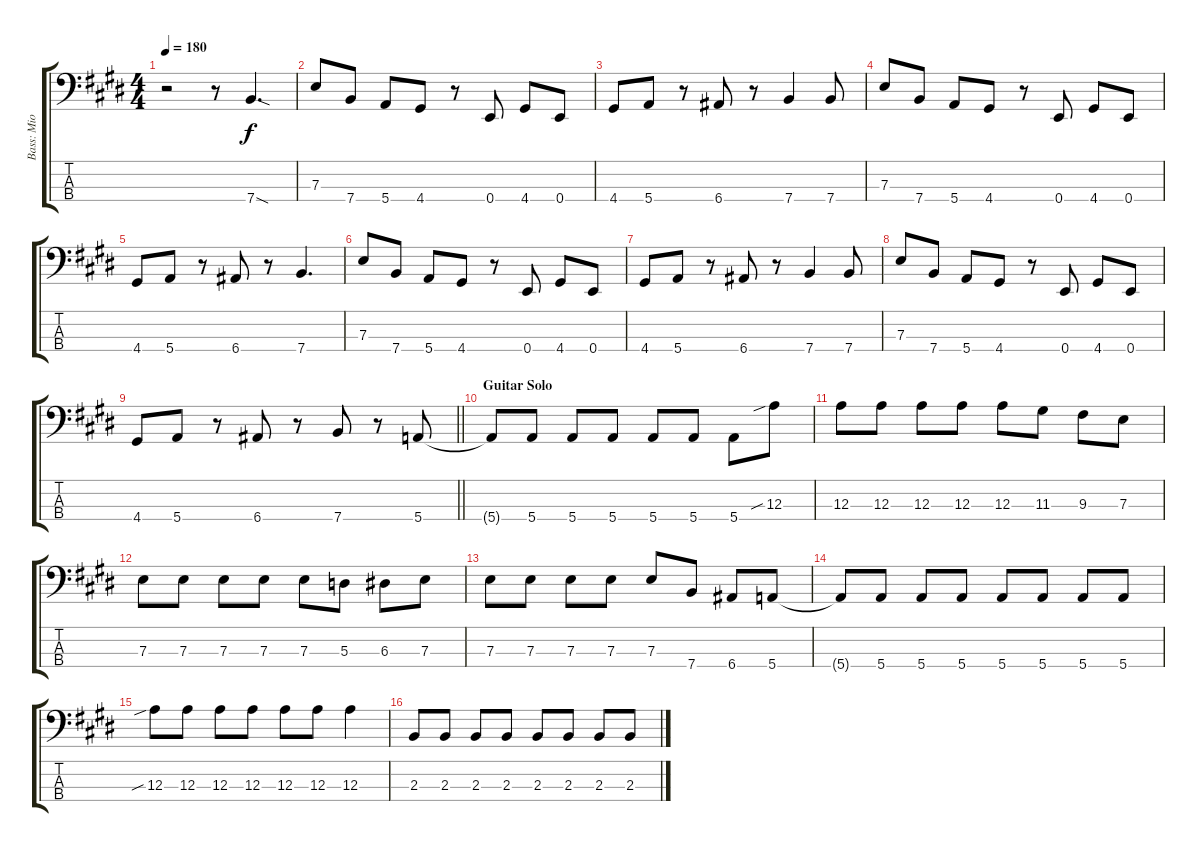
\track ("Bass: Mio Akiyama" "Bass: Mio ") {instrument electricbassfinger}
\staff {score tabs}
\tuning (G2 D2 A1 E1) {hide}
\ts (4 4)
\tempo 180
\clef f4
\ks e
r.2{dy f} r.8 7.4{sod}.4{d} |
7.3.8 7.4.8 5.4.8 4.4.8 r.8 0.4.8 4.4.8 0.4.8 |
4.4.8 5.4.8 r.8 6.4.8 r.8 7.4.4 7.4.8 |
7.3.8 7.4.8 5.4.8 4.4.8 r.8 0.4.8 4.4.8 0.4.8 |
4.4.8 5.4.8 r.8 6.4.8 r.8 7.4.4{d} |
7.3.8 7.4.8 5.4.8 4.4.8 r.8 0.4.8 4.4.8 0.4.8 |
4.4.8 5.4.8 r.8 6.4.8 r.8 7.4.4 7.4.8 |
7.3.8 7.4.8 5.4.8 4.4.8 r.8 0.4.8 4.4.8 0.4.8 |
\barLineRight lightlight
4.4.8 5.4.8 r.8 6.4.8 r.8 7.4.8 r.8 5.4.8 |
\section ("" "Guitar Solo")
5.4{t}.8 5.4.8 5.4.8 5.4.8 5.4.8 5.4.8 5.4.8 12.3{sib}.8 |
12.3.8 12.3.8 12.3.8 12.3.8 12.3.8 11.3.8 9.3.8 7.3.8 |
7.3.8 7.3.8 7.3.8 7.3.8 7.3.8 5.3.8 6.3.8 7.3.8 |
7.3.8 7.3.8 7.3.8 7.3.8 7.3.8 7.4.8 6.4.8 5.4.8 |
5.4{t}.8 5.4.8 5.4.8 5.4.8 5.4.8 5.4.8 5.4.8 5.4.8 |
12.3{sib}.8 12.3.8 12.3.8 12.3.8 12.3.8 12.3.8 12.3.4 |
2.3.8 2.3.8 2.3.8 2.3.8 2.3.8 2.3.8 2.3.8 2.3.8
